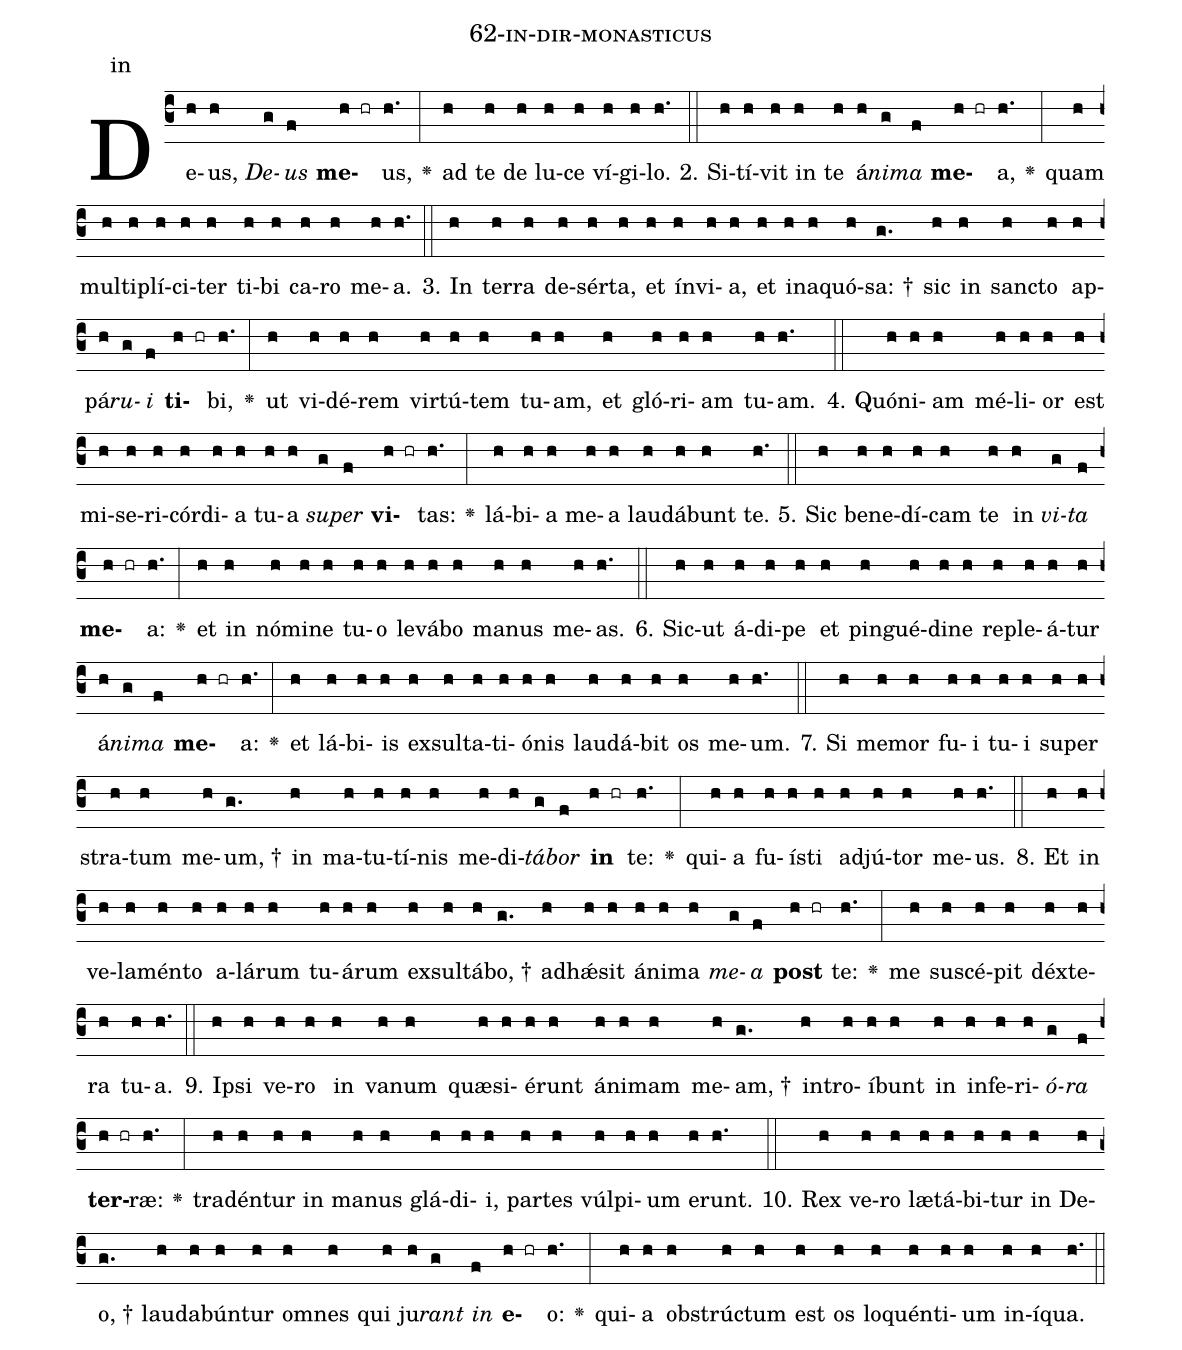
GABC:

name: 62-in-dir-monasticus;
annotation: in;
%%
(c3)De(h)us,(h) <i>De</i>(g)<i>us</i>(f) <b>me</b>(h hr)us,(h.) <v>\greheightstar</v>(:) ad(h) te(h) de(h) lu(h)ce(h) ví(h)gi(h)lo.(h.) (::)
2. Si(h)tí(h)vit(h) in(h) te(h) á(h)<i>ni</i>(g)<i>ma</i>(f) <b>me</b>(h hr)a,(h.) <v>\greheightstar</v>(:) quam(h) mul(h)ti(h)plí(h)ci(h)ter(h) ti(h)bi(h) ca(h)ro(h) me(h)a.(h.) (::)
3. In(h) ter(h)ra(h) de(h)sér(h)ta,(h) et(h) ín(h)vi(h)a,(h) et(h) in(h)a(h)quó(h)sa: †(g.) sic(h) in(h) sanc(h)to(h) ap(h)pá(h)<i>ru</i>(g)<i>i</i>(f) <b>ti</b>(h hr)bi,(h.) <v>\greheightstar</v>(:) ut(h) vi(h)dé(h)rem(h) vir(h)tú(h)tem(h) tu(h)am,(h) et(h) gló(h)ri(h)am(h) tu(h)am.(h.) (::)
4. Quón(h)i(h)am(h) mé(h)li(h)or(h) est(h) mi(h)se(h)ri(h)cór(h)di(h)a(h) tu(h)a(h) <i>su</i>(g)<i>per</i>(f) <b>vi</b>(h hr)tas:(h.) <v>\greheightstar</v>(:) lá(h)bi(h)a(h) me(h)a(h) lau(h)dá(h)bunt(h) te.(h.) (::)
5. Sic(h) be(h)ne(h)dí(h)cam(h) te(h) in(h) <i>vi</i>(g)<i>ta</i>(f) <b>me</b>(h hr)a:(h.) <v>\greheightstar</v>(:) et(h) in(h) nó(h)mi(h)ne(h) tu(h)o(h) le(h)vá(h)bo(h) ma(h)nus(h) me(h)as.(h.) (::)
6. Sic(h)ut(h) á(h)di(h)pe(h) et(h) pin(h)gué(h)di(h)ne(h) re(h)ple(h)á(h)tur(h) á(h)<i>ni</i>(g)<i>ma</i>(f) <b>me</b>(h hr)a:(h.) <v>\greheightstar</v>(:) et(h) lá(h)bi(h)is(h) ex(h)sul(h)ta(h)ti(h)ó(h)nis(h) lau(h)dá(h)bit(h) os(h) me(h)um.(h.) (::)
7. Si(h) me(h)mor(h) fu(h)i(h) tu(h)i(h) su(h)per(h) stra(h)tum(h) me(h)um, †(g.) in(h) ma(h)tu(h)tí(h)nis(h) me(h)di(h)<i>tá</i>(g)<i>bor</i>(f) <b>in</b>(h hr) te:(h.) <v>\greheightstar</v>(:) qui(h)a(h) fu(h)ís(h)ti(h) ad(h)jú(h)tor(h) me(h)us.(h.) (::)
8. Et(h) in(h) ve(h)la(h)mén(h)to(h) a(h)lá(h)rum(h) tu(h)á(h)rum(h) ex(h)sul(h)tá(h)bo, †(g.) ad(h)hǽ(h)sit(h) á(h)ni(h)ma(h) <i>me</i>(g)<i>a</i>(f) <b>post</b>(h hr) te:(h.) <v>\greheightstar</v>(:) me(h) su(h)scé(h)pit(h) déx(h)te(h)ra(h) tu(h)a.(h.) (::)
9. Ip(h)si(h) ve(h)ro(h) in(h) va(h)num(h) quæ(h)si(h)é(h)runt(h) á(h)ni(h)mam(h) me(h)am, †(g.) in(h)tro(h)í(h)bunt(h) in(h) in(h)fe(h)ri(h)<i>ó</i>(g)<i>ra</i>(f) <b>ter</b>(h hr)ræ:(h.) <v>\greheightstar</v>(:) tra(h)dén(h)tur(h) in(h) ma(h)nus(h) glá(h)di(h)i,(h) par(h)tes(h) vúl(h)pi(h)um(h) e(h)runt.(h.) (::)
10. Rex(h) ve(h)ro(h) læ(h)tá(h)bi(h)tur(h) in(h) De(h)o, †(g.) lau(h)da(h)bún(h)tur(h) om(h)nes(h) qui(h) ju(h)<i>rant</i>(g) <i>in</i>(f) <b>e</b>(h hr)o:(h.) <v>\greheightstar</v>(:) qui(h)a(h) ob(h)strúc(h)tum(h) est(h) os(h) lo(h)quén(h)ti(h)um(h) in(h)í(h)qua.(h.) (::)
